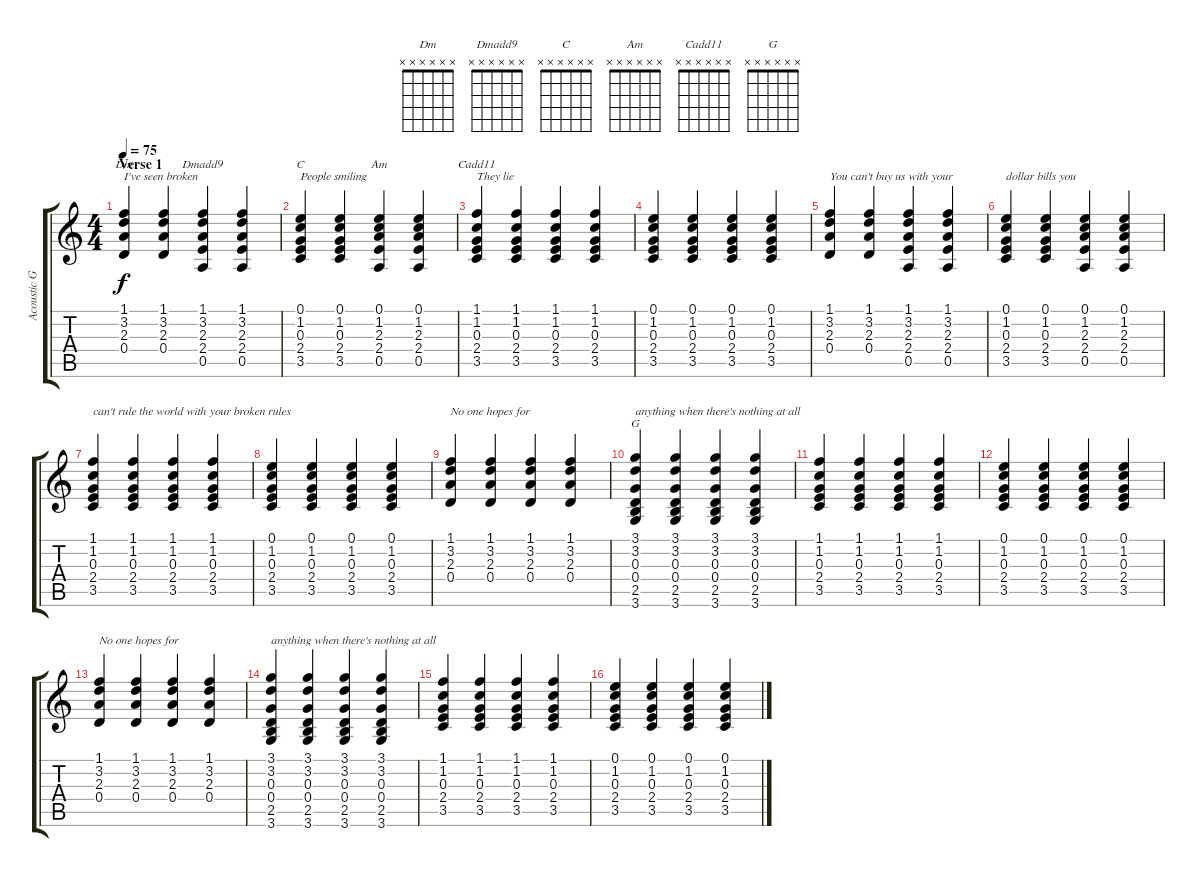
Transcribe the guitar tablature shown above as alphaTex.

\track ("Acoustic Guitar" "Acoustic G") {instrument acousticguitarnylon}
\staff {score tabs}
\tuning (E4 B3 G3 D3 A2 E2) {hide}
\chord ("Dm" x x x x x x)
\chord ("Dmadd9" x x x x x x)
\chord ("C" x x x x x x)
\chord ("Am" x x x x x x)
\chord ("Cadd11" x x x x x x)
\chord ("G" x x x x x x)
\ts (4 4)
\section ("" "Verse 1")
\tempo 75
\clef g2
\ks c
(1.1 3.2 2.3 0.4).4{ch "Dm" txt "I've seen broken" dy f instrument acousticguitarnylon} (1.1 3.2 2.3 0.4).4 (1.1 3.2 2.3 2.4 0.5).4{ch "Dmadd9"} (1.1 3.2 2.3 2.4 0.5).4 |
(0.1 1.2 0.3 2.4 3.5).4{ch "C" txt "People smiling"} (0.1 1.2 0.3 2.4 3.5).4 (0.1 1.2 2.3 2.4 0.5).4{ch "Am"} (0.1 1.2 2.3 2.4 0.5).4 |
(1.1 1.2 0.3 2.4 3.5).4{ch "Cadd11" txt "They lie"} (1.1 1.2 0.3 2.4 3.5).4 (1.1 1.2 0.3 2.4 3.5).4 (1.1 1.2 0.3 2.4 3.5).4 |
(0.1 1.2 0.3 2.4 3.5).4 (0.1 1.2 0.3 2.4 3.5).4 (0.1 1.2 0.3 2.4 3.5).4 (0.1 1.2 0.3 2.4 3.5).4 |
(1.1 3.2 2.3 0.4).4{txt "You can't buy us with your"} (1.1 3.2 2.3 0.4).4 (1.1 3.2 2.3 2.4 0.5).4 (1.1 3.2 2.3 2.4 0.5).4 |
(0.1 1.2 0.3 2.4 3.5).4{txt "dollar bills you"} (0.1 1.2 0.3 2.4 3.5).4 (0.1 1.2 2.3 2.4 0.5).4 (0.1 1.2 2.3 2.4 0.5).4 |
(1.1 1.2 0.3 2.4 3.5).4{txt "can't rule the world with your broken rules"} (1.1 1.2 0.3 2.4 3.5).4 (1.1 1.2 0.3 2.4 3.5).4 (1.1 1.2 0.3 2.4 3.5).4 |
(0.1 1.2 0.3 2.4 3.5).4 (0.1 1.2 0.3 2.4 3.5).4 (0.1 1.2 0.3 2.4 3.5).4 (0.1 1.2 0.3 2.4 3.5).4 |
(1.1 3.2 2.3 0.4).4{txt "No one hopes for"} (1.1 3.2 2.3 0.4).4 (1.1 3.2 2.3 0.4).4 (1.1 3.2 2.3 0.4).4 |
(3.1 3.2 0.3 0.4 2.5 3.6).4{ch "G" txt "anything when there's nothing at all"} (3.1 3.2 0.3 0.4 2.5 3.6).4 (3.1 3.2 0.3 0.4 2.5 3.6).4 (3.1 3.2 0.3 0.4 2.5 3.6).4 |
(1.1 1.2 0.3 2.4 3.5).4 (1.1 1.2 0.3 2.4 3.5).4 (1.1 1.2 0.3 2.4 3.5).4 (1.1 1.2 0.3 2.4 3.5).4 |
(0.1 1.2 0.3 2.4 3.5).4 (0.1 1.2 0.3 2.4 3.5).4 (0.1 1.2 0.3 2.4 3.5).4 (0.1 1.2 0.3 2.4 3.5).4 |
(1.1 3.2 2.3 0.4).4{txt "No one hopes for"} (1.1 3.2 2.3 0.4).4 (1.1 3.2 2.3 0.4).4 (1.1 3.2 2.3 0.4).4 |
(3.1 3.2 0.3 0.4 2.5 3.6).4{txt "anything when there's nothing at all"} (3.1 3.2 0.3 0.4 2.5 3.6).4 (3.1 3.2 0.3 0.4 2.5 3.6).4 (3.1 3.2 0.3 0.4 2.5 3.6).4 |
(1.1 1.2 0.3 2.4 3.5).4 (1.1 1.2 0.3 2.4 3.5).4 (1.1 1.2 0.3 2.4 3.5).4 (1.1 1.2 0.3 2.4 3.5).4 |
(0.1 1.2 0.3 2.4 3.5).4 (0.1 1.2 0.3 2.4 3.5).4 (0.1 1.2 0.3 2.4 3.5).4 (0.1 1.2 0.3 2.4 3.5).4
